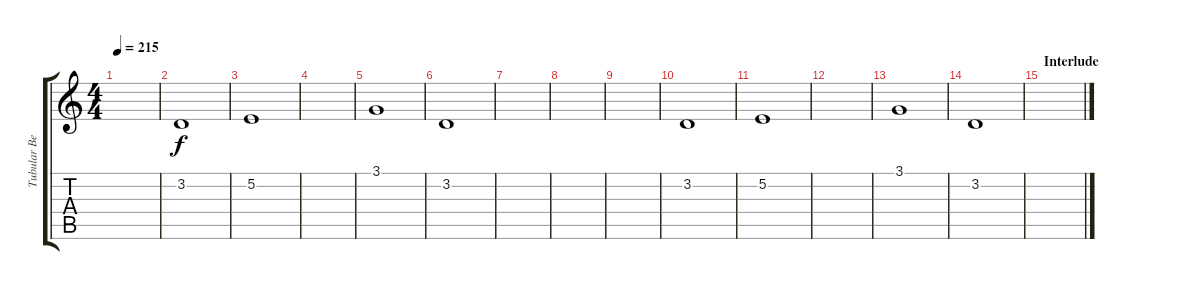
\track ("Tubular Bells" "Tubular Be") {instrument tubularbells}
\staff {score tabs}
\tuning (E4 B3 G3 D3 A2 E2) {hide}
\ts (4 4)
\tempo 215
\clef g2
\ks c
|
3.2.1 |
5.2.1 |
|
3.1.1 |
3.2.1 |
|
|
|
3.2.1 |
5.2.1 |
|
3.1.1 |
3.2.1 |
\section ("" "Interlude")
